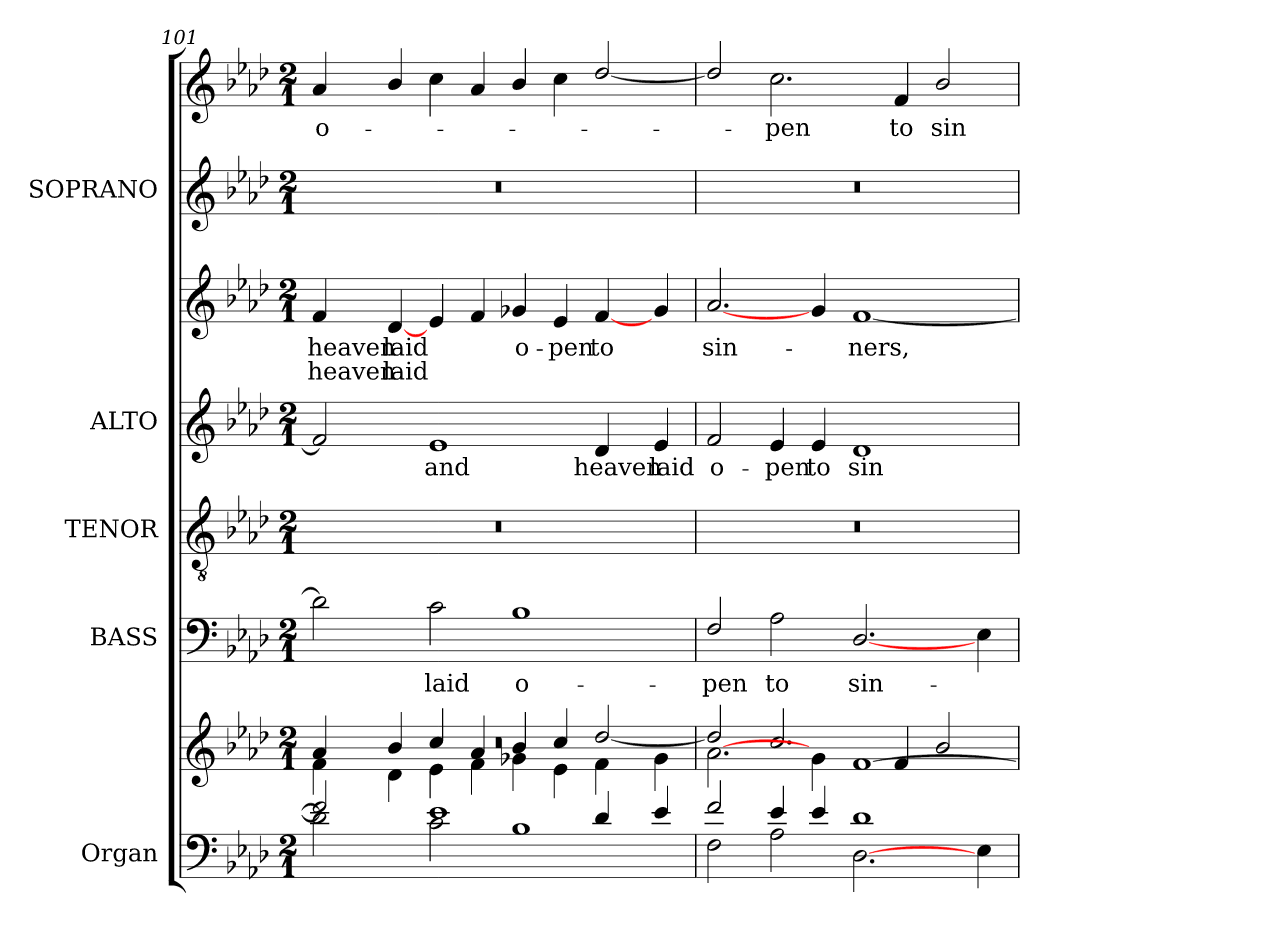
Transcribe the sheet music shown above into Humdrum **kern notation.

**kern	**kern	**kern	**text	**kern	**kern	**text	**kern	**text	**text	**kern	**kern	**text
*part5	*part5	*part4	*part4	*part3	*part2	*part2	*part2	*part2	*part2	*part1	*part1	*part1
*staff8	*staff7	*staff6	*staff6	*staff5	*staff4	*staff4	*staff3	*staff3	*staff3	*staff2	*staff1	*staff1
*I"Organ	*	*I"BASS	*	*I"TENOR	*I"ALTO	*	*	*	*	*I"SOPRANO	*	*
*I'Org.	*	*I'B.	*	*I'T.	*I'A.	*	*	*	*	*I'S.	*	*
*clefF4	*clefG2	*clefF4	*	*clefGv2	*clefG2	*	*clefG2	*	*	*clefG2	*clefG2	*
*	*	*	*	*ITrd7c12	*	*	*	*	*	*	*	*
*k[b-e-a-d-]	*k[b-e-a-d-]	*k[b-e-a-d-]	*	*k[b-e-a-d-]	*k[b-e-a-d-]	*	*k[b-e-a-d-]	*	*	*k[b-e-a-d-]	*k[b-e-a-d-]	*
*A-:	*A-:	*A-:	*	*A-:	*A-:	*	*A-:	*	*	*A-:	*A-:	*
*M2/1	*M2/1	*M2/1	*	*M2/1	*M2/1	*	*M2/1	*	*	*M2/1	*M2/1	*
=101	=101	=101	=101	=101	=101	=101	=101	=101	=101	=101	=101	=101
*^	*	*	*	*	*	*	*	*	*	*	*	*
!	!LO:N:vis=1	!LO:N:vis=1	!	!	!LO:N:vis=1	!	!	!	!	!	!	!	!
*	*^	*^	*	*	*	*	*	*	*	*	*	*	*
*	*	*	*	*^	*	*	*	*	*	*	*	*	*	*	*
!	!	!	!	!	!	!	!	!	!	!	!	!LO:LY:b:color=#000000	!LO:LY:b:color=#000000	!LO:N:vis=1	!	!
!	!	!	!	!	!	!	!	!	!	!	!	!	!	!	!	!LO:LY:b:color=#000000
2fi/]	0ryy	2d-i\]	0r	4a-i/	4fi\	2d-i\]	.	0r	2fi/]	.	4fi/	heaven	heaven	0r	4a-i/	o-
!	!	!	!	!	!	!	!	!	!	!	!	!LO:LY:b:color=#000000	!LO:LY:b:color=#000000	!	!	!
.	.	.	.	4b-i/	4d-i\	.	.	.	.	.	[4d-i/	laid	laid	.	4b-i/	.
!	!	!	!	!	!	!	!LO:LY:b:color=#000000	!	!	!	!	!	!	!	!	!
!	!	!	!	!	!	!	!	!	!	!LO:LY:b:color=#000000	!	!	!	!	!	!
1e-i	.	2ci\	.	4cci/	4e-i\	2ci\	laid	.	1e-i	and	4e-i/	.	.	.	4cci\	.
.	.	.	.	4a-i/	4fi\	.	.	.	.	.	4fi/	.	.	.	4a-i/	.
!	!	!	!	!	!	!	!LO:LY:b:color=#000000	!	!	!	!	!	!	!	!	!
!	!	!	!	!	!	!	!	!	!	!	!	!LO:LY:b:color=#000000	!	!	!	!
.	.	1B-i	.	4b-i/	4g-Xi\	1B-i	o-	.	.	.	4g-Xi/	o-	.	.	4b-i/	.
!	!	!	!	!	!	!	!	!	!	!	!	!LO:LY:b:color=#000000	!	!	!	!
.	.	.	.	4cci/	4e-i\	.	.	.	.	.	4e-i/	-pen	.	.	4cci\	.
!	!	!	!	!	!	!	!	!	!	!LO:LY:b:color=#000000	!	!	!	!	!	!
!	!	!	!	!	!	!	!	!	!	!	!	!LO:LY:b:color=#000000	!	!	!	!
4d-i/	.	.	.	[2dd-i/	4fi\	.	.	.	4d-i/	heaven	[4fi/	to	.	.	[2dd-i/	.
!	!	!	!	!	!	!	!	!	!	!LO:LY:b:color=#000000	!	!	!	!	!	!
4e-i/	.	.	.	.	4g-i\	.	.	.	4e-i/	laid	4g-i/	.	.	.	.	.
!!LO:LB:g=z
=102	=102	=102	=102	=102	=102	=102	=102	=102	=102	=102	=102	=102	=102	=102	=102	=102
!	!LO:N:vis=1	!	!LO:N:vis=1	!	!	!	!	!	!	!	!	!	!	!	!	!
!	!	!	!	!	!	!	!LO:LY:b:color=#000000	!LO:N:vis=1	!	!	!	!	!	!	!	!
!	!	!	!	!	!	!	!	!	!	!LO:LY:b:color=#000000	!	!	!	!	!	!
!	!	!	!	!	!	!	!	!	!	!	!	!LO:LY:b:color=#000000	!	!LO:N:vis=1	!	!
2fi/	0ryy	2Fi\	0ryy	2dd-i/]	[2.a-i\	2Fi/	-pen	0r	2fi/	o-	[2.a-i/	sin-	.	0r	2dd-i/]	.
!	!	!	!	!	!	!	!LO:LY:b:color=#000000	!	!	!	!	!	!	!	!	!
!	!	!	!	!	!	!	!	!	!	!LO:LY:b:color=#000000	!	!	!	!	!	!
!	!	!	!	!	!	!	!	!	!	!	!	!	!	!	!	!LO:LY:b:color=#000000
4e-i/	.	2A-i\	.	2.cci/	.	2A-i\	to	.	4e-i/	-pen	.	.	.	.	2.cci\	-pen
!	!	!	!	!	!	!	!	!	!	!LO:LY:b:color=#000000	!	!	!	!	!	!
4e-i/	.	.	.	.	4gi\	.	.	.	4e-i/	to	4gi/	.	.	.	.	.
!	!	!	!	!	!	!	!LO:LY:b:color=#000000	!	!	!	!	!	!	!	!	!
!	!	!	!	!	!	!	!	!	!	!LO:LY:b:color=#000000	!	!	!	!	!	!
!	!	!	!	!	!	!	!	!	!	!	!	!LO:LY:b:color=#000000	!	!	!	!
1d-i	.	[2.D-i\	.	.	[1fi	[2.D-i/	sin-	.	1d-i	sin-	[1fi	-ners,	.	.	.	.
!	!	!	!	!	!	!	!	!	!	!	!	!	!	!	!	!LO:LY:b:color=#000000
.	.	.	.	4fi/	.	.	.	.	.	.	.	.	.	.	4fi/	to
!	!	!	!	!	!	!	!	!	!	!	!	!	!	!	!	!LO:LY:b:color=#000000
.	.	.	.	2b-i/	.	.	.	.	.	.	.	.	.	.	2b-i/	sin-
.	.	4E-i\	.	.	.	4E-i\	.	.	.	.	.	.	.	.	.	.
*v	*v	*v	*	*	*	*	*	*	*	*	*	*	*	*	*	*
*	*v	*v	*v	*	*	*	*	*	*	*	*	*	*	*
=	=	=	=	=	=	=	=	=	=	=	=	=
*-	*-	*-	*-	*-	*-	*-	*-	*-	*-	*-	*-	*-
